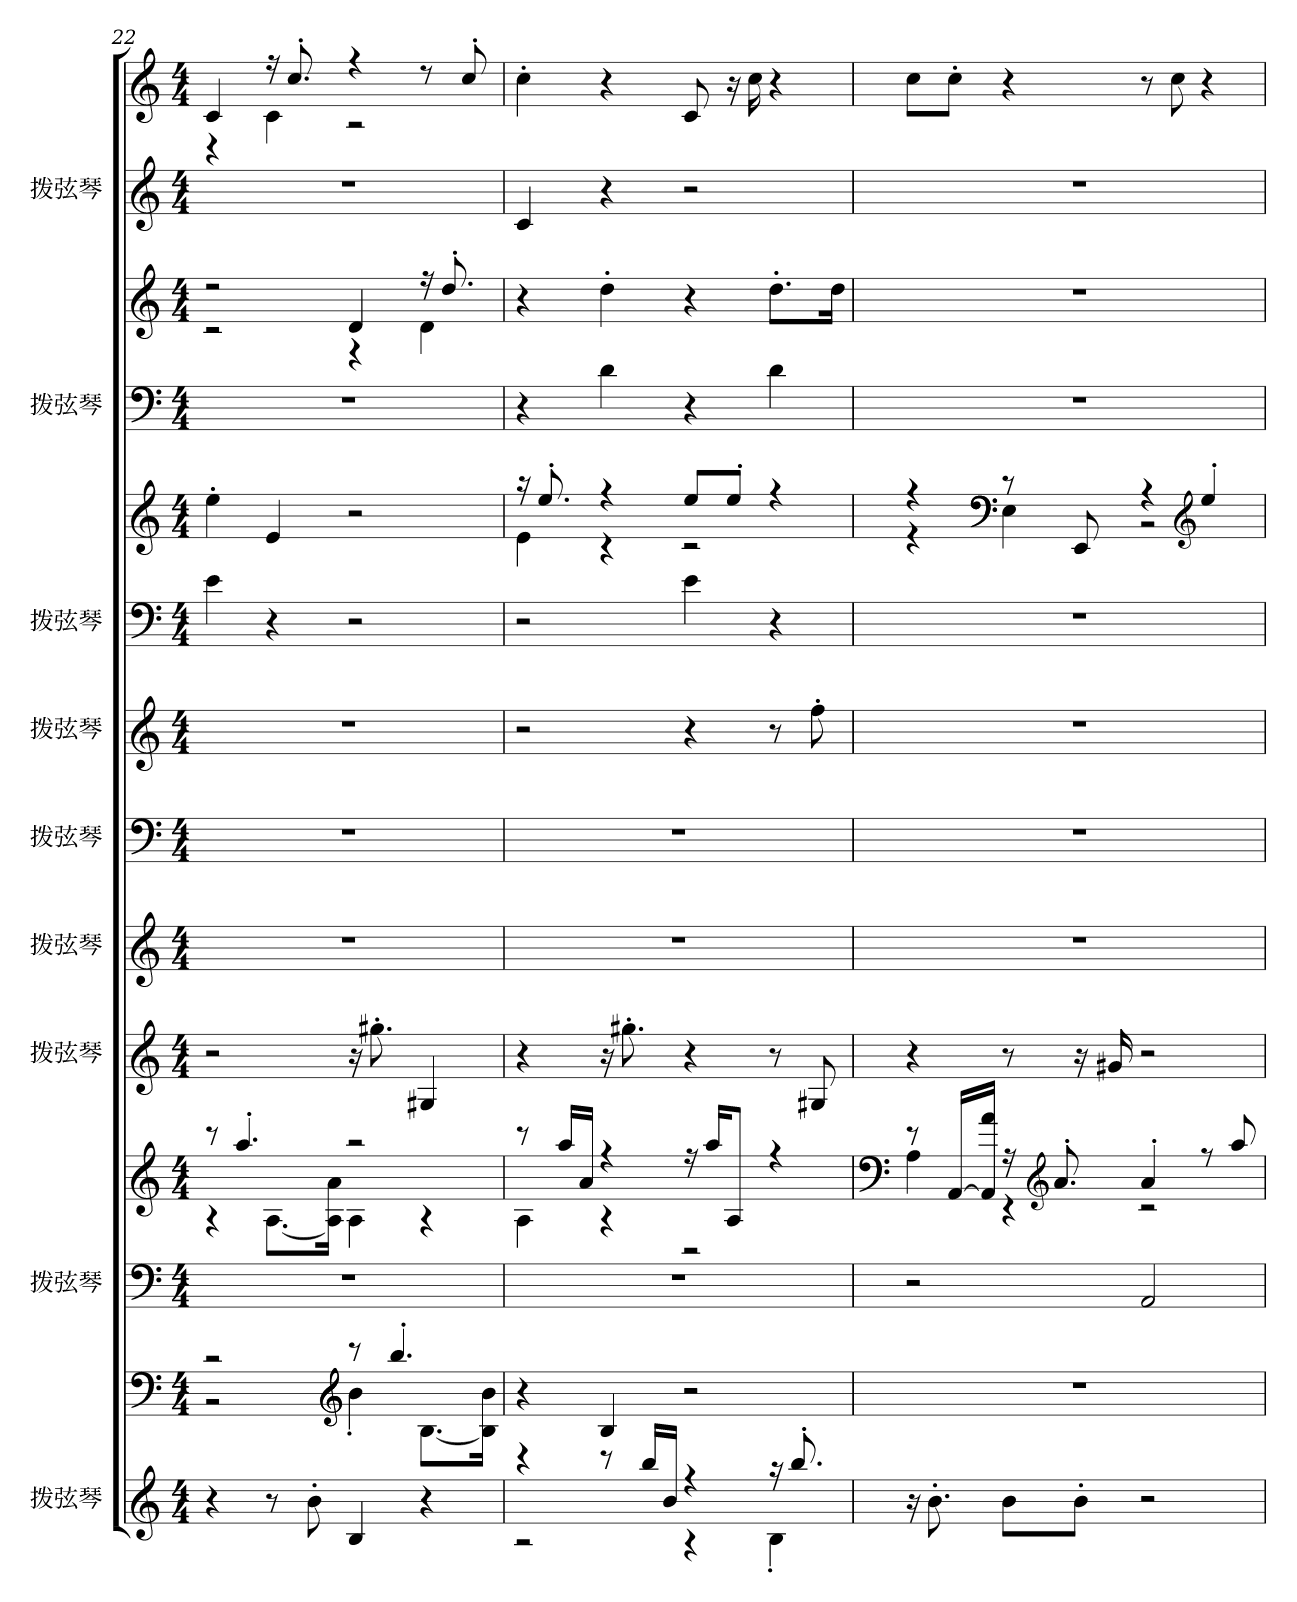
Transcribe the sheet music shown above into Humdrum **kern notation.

**kern	**kern	**kern	**kern	**kern	**kern	**kern	**kern	**kern	**kern	**kern	**kern	**kern	**kern
*part9	*part9	*part8	*part8	*part7	*part6	*part5	*part4	*part3	*part3	*part2	*part2	*part1	*part1
*staff14	*staff13	*staff12	*staff11	*staff10	*staff9	*staff8	*staff7	*staff6	*staff5	*staff4	*staff3	*staff2	*staff1
*I"拨弦琴	*	*I"拨弦琴	*	*I"拨弦琴	*I"拨弦琴	*I"拨弦琴	*I"拨弦琴	*I"拨弦琴	*	*I"拨弦琴	*	*I"拨弦琴	*
!!LO:PB:g=z
*clefG2	*clefF4	*clefF4	*clefG2	*clefG2	*clefG2	*clefF4	*clefG2	*clefF4	*clefG2	*clefF4	*clefG2	*clefG2	*clefG2
*k[]	*k[]	*k[]	*k[]	*k[]	*k[]	*k[]	*k[]	*k[]	*k[]	*k[]	*k[]	*k[]	*k[]
*M4/4	*M4/4	*M4/4	*M4/4	*M4/4	*M4/4	*M4/4	*M4/4	*M4/4	*M4/4	*M4/4	*M4/4	*M4/4	*M4/4
=22	=22	=22	=22	=22	=22	=22	=22	=22	=22	=22	=22	=22	=22
*	*^	*	*^	*	*	*	*	*	*	*	*^	*	*^
4r	2r	2r	1r	8r	4r	2r	1r	1r	1r	4e\	4ee'\	1r	2r	2r	1r	4c/	4r
.	.	.	.	4.aa'/	.	.	.	.	.	.	.	.	.	.	.	.	.
8r	.	.	.	.	[8.A\L	.	.	.	.	4r	4e/	.	.	.	.	16r	4c\
.	.	.	.	.	.	.	.	.	.	.	.	.	.	.	.	8.cc'/	.
8b'\	.	.	.	.	.	.	.	.	.	.	.	.	.	.	.	.	.
.	.	.	.	.	16A\] 16a\Jk	.	.	.	.	.	.	.	.	.	.	.	.
*	*clefG2	*	*	*	*	*	*	*	*	*	*	*	*	*	*	*	*
4B/	8r	4b'\	.	2r	4A\	16r	.	.	.	2r	2r	.	4d/	4r	.	4r	2r
.	.	.	.	.	.	8.gg#X'\	.	.	.	.	.	.	.	.	.	.	.
.	4.bb'/	.	.	.	.	.	.	.	.	.	.	.	.	.	.	.	.
4r	.	[8.B\L	.	.	4r	4G#X/	.	.	.	.	.	.	16r	4d\	.	8r	.
.	.	.	.	.	.	.	.	.	.	.	.	.	8.dd'/	.	.	.	.
.	.	.	.	.	.	.	.	.	.	.	.	.	.	.	.	8cc'/	.
.	.	16B\] 16b\Jk	.	.	.	.	.	.	.	.	.	.	.	.	.	.	.
*	*v	*v	*	*	*	*	*	*	*	*	*	*	*v	*v	*	*v	*v
=23	=23	=23	=23	=23	=23	=23	=23	=23	=23	=23	=23	=23	=23	=23
*^	*	*	*	*	*	*	*	*	*	*^	*	*	*	*
4r	2r	4r	1r	8r	4A\	4r	1r	1r	2r	2r	16r	4e\	4r	4r	4c/	4cc'\
.	.	.	.	.	.	.	.	.	.	.	8.ee'/	.	.	.	.	.
.	.	.	.	16aa/LL	.	.	.	.	.	.	.	.	.	.	.	.
.	.	.	.	16a/JJ	.	.	.	.	.	.	.	.	.	.	.	.
8r	.	4B/	.	4r	4r	16r	.	.	.	.	4r	4r	4d\	4dd'\	4r	4r
.	.	.	.	.	.	8.gg#X'\	.	.	.	.	.	.	.	.	.	.
16bb/LL	.	.	.	.	.	.	.	.	.	.	.	.	.	.	.	.
16b/JJ	.	.	.	.	.	.	.	.	.	.	.	.	.	.	.	.
4r	4r	2r	.	16r	2r	4r	.	.	4r	4e\	8ee/L	2r	4r	4r	2r	8c/
.	.	.	.	16aa/KL	.	.	.	.	.	.	.	.	.	.	.	.
.	.	.	.	8A/J	.	.	.	.	.	.	8ee'/J	.	.	.	.	16r
.	.	.	.	.	.	.	.	.	.	.	.	.	.	.	.	16cc\
16r	4B'\	.	.	4r	.	8r	.	.	8r	4r	4r	.	4d\	8.dd'\L	.	4r
8.bb'/	.	.	.	.	.	.	.	.	.	.	.	.	.	.	.	.
.	.	.	.	.	.	8G#X/	.	.	8ff'\	.	.	.	.	.	.	.
.	.	.	.	.	.	.	.	.	.	.	.	.	.	16dd\Jk	.	.
*v	*v	*	*	*	*	*	*	*	*	*	*	*	*	*	*	*
!!LO:PB:g=z
=24	=24	=24	=24	=24	=24	=24	=24	=24	=24	=24	=24	=24	=24	=24	=24
*	*	*	*clefF4	*	*	*	*	*	*	*	*	*	*	*	*
16r	1r	2r	8r	4A\	4r	1r	1r	1r	1r	4r	4r	1r	1r	1r	8cc\L
8.b'\	.	.	.	.	.	.	.	.	.	.	.	.	.	.	.
.	.	.	[16AA/LL	.	.	.	.	.	.	.	.	.	.	.	8cc'\J
.	.	.	16AA/] 16a/JJ	.	.	.	.	.	.	.	.	.	.	.	.
*	*	*	*	*	*	*	*	*	*	*clefF4	*	*	*	*	*
8b\L	.	.	16r	4r	8r	.	.	.	.	8r	4E\	.	.	.	4r
*	*	*	*clefG2	*	*	*	*	*	*	*	*	*	*	*	*
.	.	.	8.a'/	.	.	.	.	.	.	.	.	.	.	.	.
8b'\J	.	.	.	.	16r	.	.	.	.	8EE/	.	.	.	.	.
.	.	.	.	.	16g#X/	.	.	.	.	.	.	.	.	.	.
2r	.	2AA/	4a'/	2r	2r	.	.	.	.	4r	2r	.	.	.	8r
.	.	.	.	.	.	.	.	.	.	.	.	.	.	.	8cc\
*	*	*	*	*	*	*	*	*	*	*clefG2	*	*	*	*	*
.	.	.	8r	.	.	.	.	.	.	4ee'/	.	.	.	.	4r
.	.	.	8aa/	.	.	.	.	.	.	.	.	.	.	.	.
*	*	*	*v	*v	*	*	*	*	*	*v	*v	*	*	*	*
=	=	=	=	=	=	=	=	=	=	=	=	=	=
*-	*-	*-	*-	*-	*-	*-	*-	*-	*-	*-	*-	*-	*-
